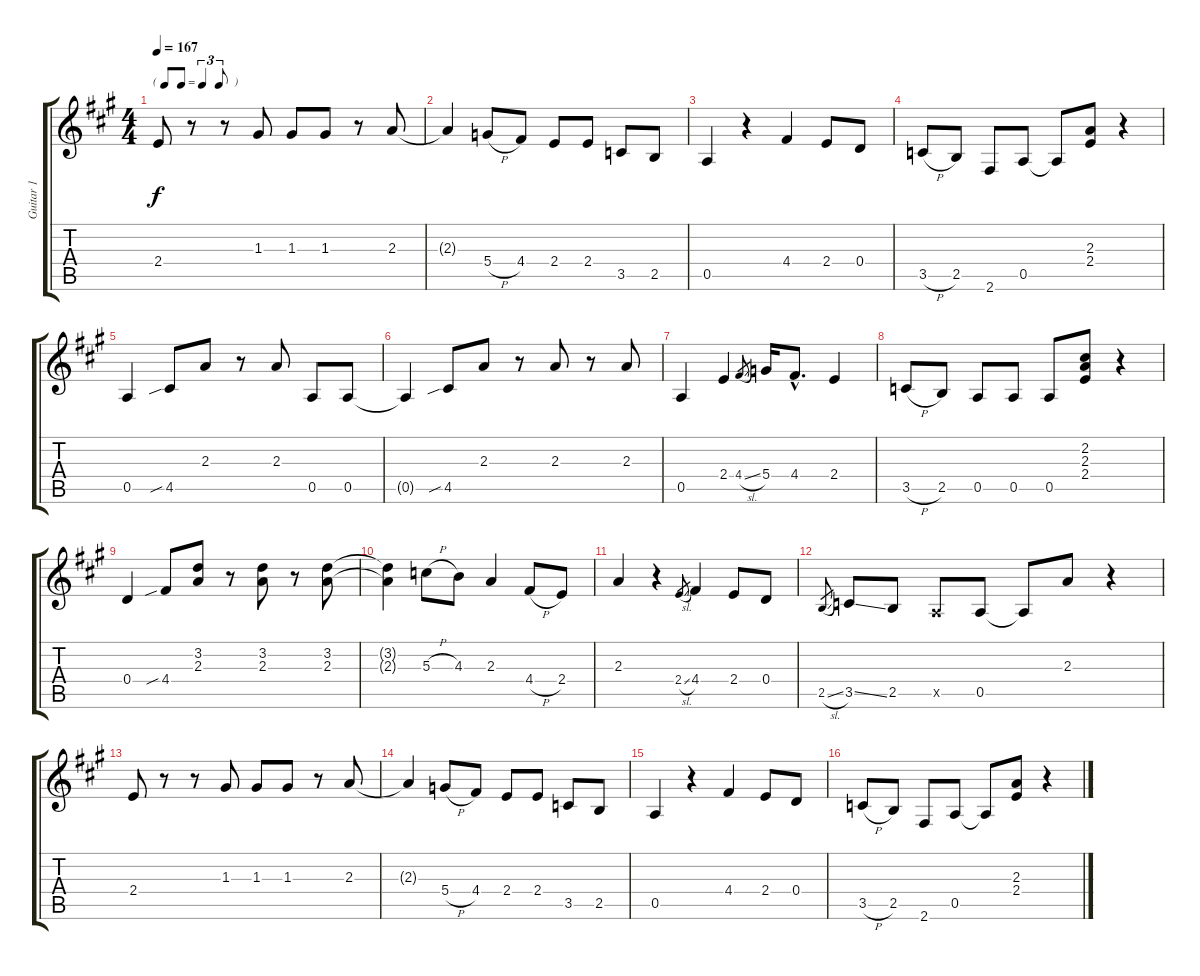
\track ("Guitar 1" "Guitar 1") {instrument electricguitarclean}
\staff {score tabs}
\tuning (E4 B3 G3 D3 A2 E2) {hide}
\ts (4 4)
\tf triplet8th
\tempo 167
\clef g2
\ks a
2.4.8{dy f} r.8 r.8 1.3.8 1.3.8 1.3.8 r.8 2.3.8 |
2.3{t}.4 5.4{h}.8 4.4.8 2.4.8 2.4.8 3.5.8 2.5.8 |
0.5.4 r.4 4.4.4 2.4.8 0.4.8 |
3.5{h}.8 2.5.8 2.6.8 0.5.8 0.5{t}.8 (2.3 2.4).8 r.4 |
0.5.4 4.5{sib}.8 2.3.8 r.8 2.3.8 0.5.8 0.5.8 |
0.5{t}.4 4.5{sib}.8 2.3.8 r.8 2.3.8 r.8 2.3.8 |
0.5.4 2.4.4 4.4{sl}.8{gr} 5.4.16 4.4{hac}.8{d} 2.4.4 |
3.5{h}.8 2.5.8 0.5.8 0.5.8 0.5.8 (2.2 2.3 2.4).8 r.4 |
0.4.4 4.4{sib}.8 (3.2 2.3).8 r.8 (3.2 2.3).8 r.8 (3.2 2.3).8 |
(3.2{t} 2.3{t}).4 5.3{h}.8 4.3.8 2.3.4 4.4{h}.8 2.4.8 |
2.3.4 r.4 2.4{sl}.8{gr} 4.4.4 2.4.8 0.4.8 |
2.5{sl}.8{gr} 3.5{ss}.8 2.5.8 0.5{x}.8 0.5.8 0.5{t}.8 2.3.8 r.4 |
2.4.8 r.8 r.8 1.3.8 1.3.8 1.3.8 r.8 2.3.8 |
2.3{t}.4 5.4{h}.8 4.4.8 2.4.8 2.4.8 3.5.8 2.5.8 |
0.5.4 r.4 4.4.4 2.4.8 0.4.8 |
3.5{h}.8 2.5.8 2.6.8 0.5.8 0.5{t}.8 (2.3 2.4).8 r.4
